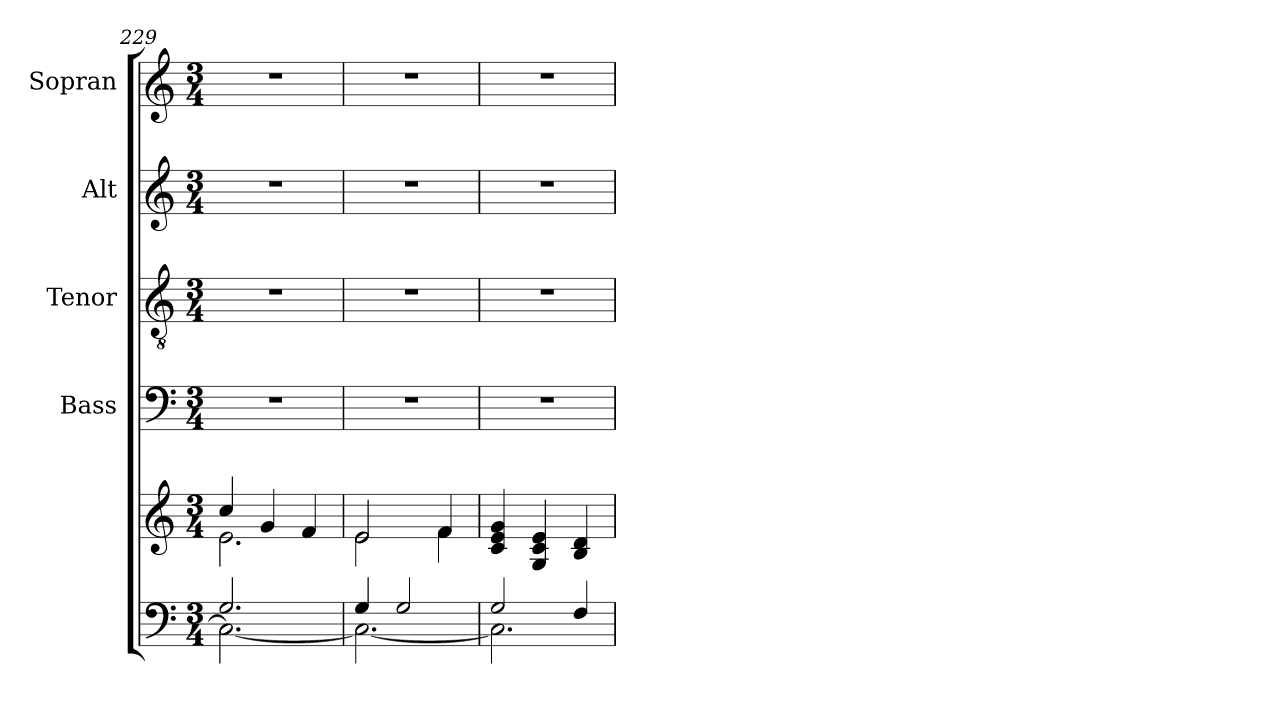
**kern	**kern	**kern	**kern	**kern	**kern
*part5	*part5	*part4	*part3	*part2	*part1
*staff6	*staff5	*staff4	*staff3	*staff2	*staff1
*	*	*I"Bass	*I"Tenor	*I"Alt	*I"Sopran
*	*	*I'B.	*I'T.	*I'A.	*I'S.
*clefF4	*clefG2	*clefF4	*clefGv2	*clefG2	*clefG2
*k[]	*k[]	*k[]	*k[]	*k[]	*k[]
*C:	*C:	*C:	*C:	*C:	*C:
*M3/4	*M3/4	*M3/4	*M3/4	*M3/4	*M3/4
=229	=229	=229	=229	=229	=229
*^	*^	*	*	*	*
2.G/	2.C\_	4cc/	2.e\	2.r	2.r	2.r	2.r
.	.	4g/	.	.	.	.	.
.	.	4f/	.	.	.	.	.
=230	=230	=230	=230	=230	=230	=230	=230
4G/	2.C\_	2e/	2e\	2.r	2.r	2.r	2.r
2G/	.	.	.	.	.	.	.
.	.	4f/	4f\	.	.	.	.
*	*	*v	*v	*	*	*	*
=231	=231	=231	=231	=231	=231	=231
2G/	2.C\]	4c/ 4e/ 4g/	2.r	2.r	2.r	2.r
.	.	4G/ 4c/ 4e/	.	.	.	.
4F/	.	4B/ 4d/	.	.	.	.
*v	*v	*	*	*	*	*
=	=	=	=	=	=
*-	*-	*-	*-	*-	*-
